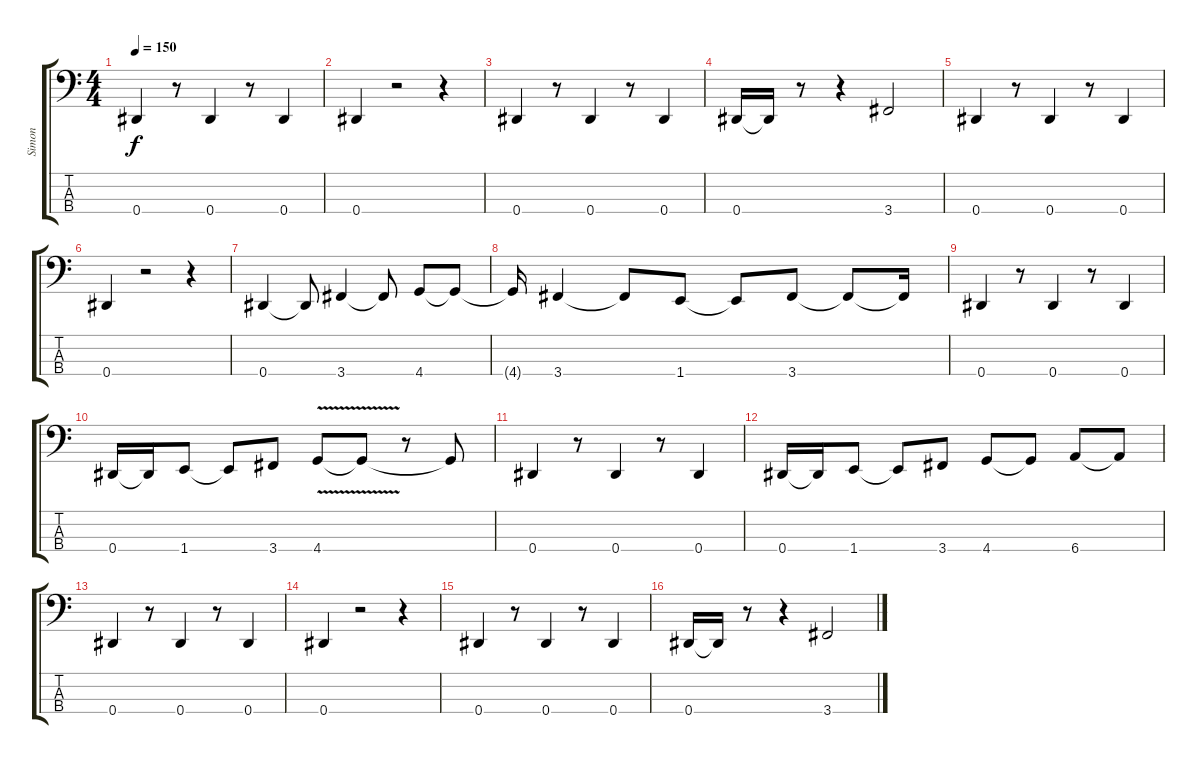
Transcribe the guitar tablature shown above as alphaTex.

\track ("Simon" "Simon") {instrument electricbasspick}
\staff {score tabs}
\tuning (Gb2 Db2 Ab1 Eb1) {hide}
\ts (4 4)
\tempo 150
\clef f4
\ks c
0.4.4{dy f} r.8 0.4.4 r.8 0.4.4 |
0.4.4 r.2 r.4 |
0.4.4 r.8 0.4.4 r.8 0.4.4 |
0.4.16 0.4{t}.16 r.8 r.4 3.4.2 |
0.4.4 r.8 0.4.4 r.8 0.4.4 |
0.4.4 r.2 r.4 |
0.4.4 0.4{t}.8 3.4.4 3.4{t}.8 4.4.8 4.4{t}.8 |
4.4{t}.16 3.4.4 3.4{t}.8 1.4.8 1.4{t}.8 3.4.8 3.4{t}.8 3.4{t}.16 |
0.4.4 r.8 0.4.4 r.8 0.4.4 |
0.4.16 0.4{t}.16 1.4.8 1.4{t}.8 3.4.8 4.4{v}.8 4.4{t}.8 r.8 4.4{t}.8 |
0.4.4 r.8 0.4.4 r.8 0.4.4 |
0.4.16 0.4{t}.16 1.4.8 1.4{t}.8 3.4.8 4.4.8 4.4{t}.8 6.4.8 6.4{t}.8 |
0.4.4 r.8 0.4.4 r.8 0.4.4 |
0.4.4 r.2 r.4 |
0.4.4 r.8 0.4.4 r.8 0.4.4 |
0.4.16 0.4{t}.16 r.8 r.4 3.4.2
